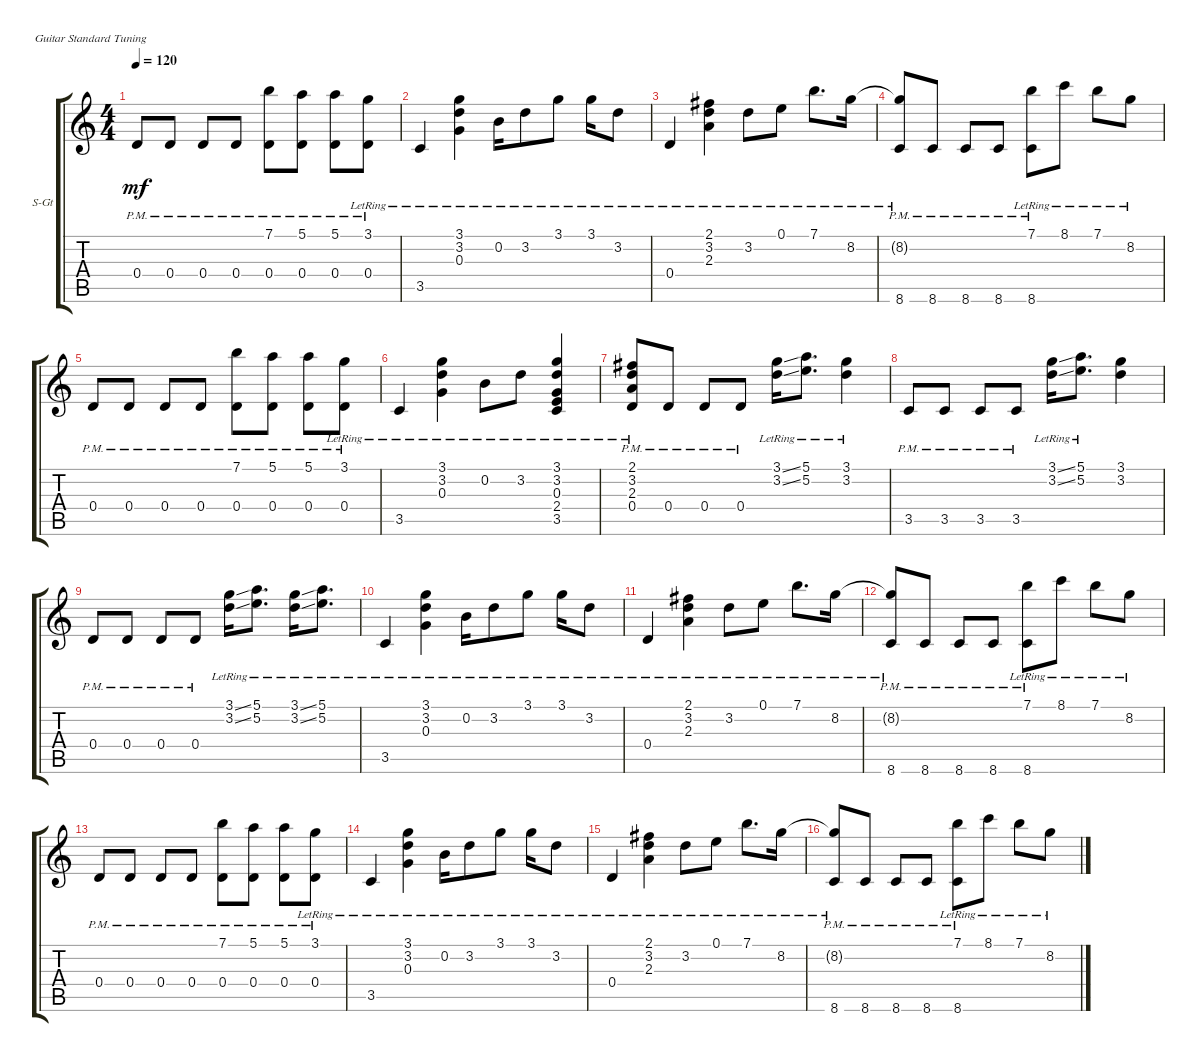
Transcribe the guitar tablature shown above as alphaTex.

\defaultSystemsLayout 4
\bracketExtendMode groupsimilarinstruments
\firstSystemTrackNameOrientation horizontal
\otherSystemsTrackNameOrientation horizontal
\track ("Steel Guitar" "S-Gt") {instrument acousticguitarsteel}
\staff {score tabs}
\tuning (E4 B3 G3 D3 A2 E2)
\ts (4 4)
\tempo 120
\clef g2
\ks c
0.4{pm}.8{dy mf} 0.4{pm}.8 0.4{pm}.8 0.4{pm}.8 (0.4{pm} 7.1).8 (0.4{pm} 5.1).8 (0.4{pm} 5.1).8 (3.1{lr} 0.4{pm}).8 |
3.5{lr}.4 (0.3{lr} 3.2{lr} 3.1{lr}).4 0.2{lr}.16 3.2{lr}.8 3.1{lr}.8 3.1{lr}.16 3.2{lr}.8 |
0.4{lr}.4 (2.1{lr} 3.2{lr} 2.3{lr}).4 3.2{lr}.8 0.1{lr}.8 7.1{lr}.8{d} 8.2{lr}.16 |
(8.2{lr t} 8.6{pm}).8 8.6{pm}.8 8.6{pm}.8 8.6{pm}.8 (7.1{lr} 8.6{pm}).8 8.1{lr}.8 7.1{lr}.8 8.2{lr}.8 |
0.4{pm}.8 0.4{pm}.8 0.4{pm}.8 0.4{pm}.8 (0.4{pm} 7.1).8 (0.4{pm} 5.1).8 (0.4{pm} 5.1).8 (3.1{lr} 0.4{pm}).8 |
3.5{lr}.4 (0.3{lr} 3.2{lr} 3.1{lr}).4 0.2{lr}.8 3.2{lr}.8 (0.3{lr} 3.2{lr} 3.1{lr} 2.4{lr} 3.5{lr}).4 |
(2.3{lr} 3.2{lr} 2.1{lr} 0.4{pm}).8 0.4{pm}.8 0.4{pm}.8 0.4{pm}.8 (3.1{ss lr} 3.2{ss lr}).16 (5.2{lr} 5.1{lr}).8{d} (3.1{lr} 3.2{lr}).4 |
3.5{pm}.8 3.5{pm}.8 3.5{pm}.8 3.5{pm}.8 (3.1{ss lr} 3.2{ss lr}).16 (5.2{lr} 5.1{lr}).8{d} (3.1 3.2).4 |
0.4{pm}.8 0.4{pm}.8 0.4{pm}.8 0.4{pm}.8 (3.1{ss lr} 3.2{ss lr}).16 (5.2{lr} 5.1{lr}).8{d} (3.1{ss lr} 3.2{ss lr}).16 (5.2{lr} 5.1{lr}).8{d} |
3.5{lr}.4 (0.3{lr} 3.2{lr} 3.1{lr}).4 0.2{lr}.16 3.2{lr}.8 3.1{lr}.8 3.1{lr}.16 3.2{lr}.8 |
0.4{lr}.4 (2.1{lr} 3.2{lr} 2.3{lr}).4 3.2{lr}.8 0.1{lr}.8 7.1{lr}.8{d} 8.2{lr}.16 |
(8.2{lr t} 8.6{pm}).8 8.6{pm}.8 8.6{pm}.8 8.6{pm}.8 (7.1{lr} 8.6{pm}).8 8.1{lr}.8 7.1{lr}.8 8.2{lr}.8 |
0.4{pm}.8 0.4{pm}.8 0.4{pm}.8 0.4{pm}.8 (0.4{pm} 7.1).8 (0.4{pm} 5.1).8 (0.4{pm} 5.1).8 (3.1{lr} 0.4{pm}).8 |
3.5{lr}.4 (0.3{lr} 3.2{lr} 3.1{lr}).4 0.2{lr}.16 3.2{lr}.8 3.1{lr}.8 3.1{lr}.16 3.2{lr}.8 |
0.4{lr}.4 (2.1{lr} 3.2{lr} 2.3{lr}).4 3.2{lr}.8 0.1{lr}.8 7.1{lr}.8{d} 8.2{lr}.16 |
(8.2{lr t} 8.6{pm}).8 8.6{pm}.8 8.6{pm}.8 8.6{pm}.8 (7.1{lr} 8.6{pm}).8 8.1{lr}.8 7.1{lr}.8 8.2{lr}.8
